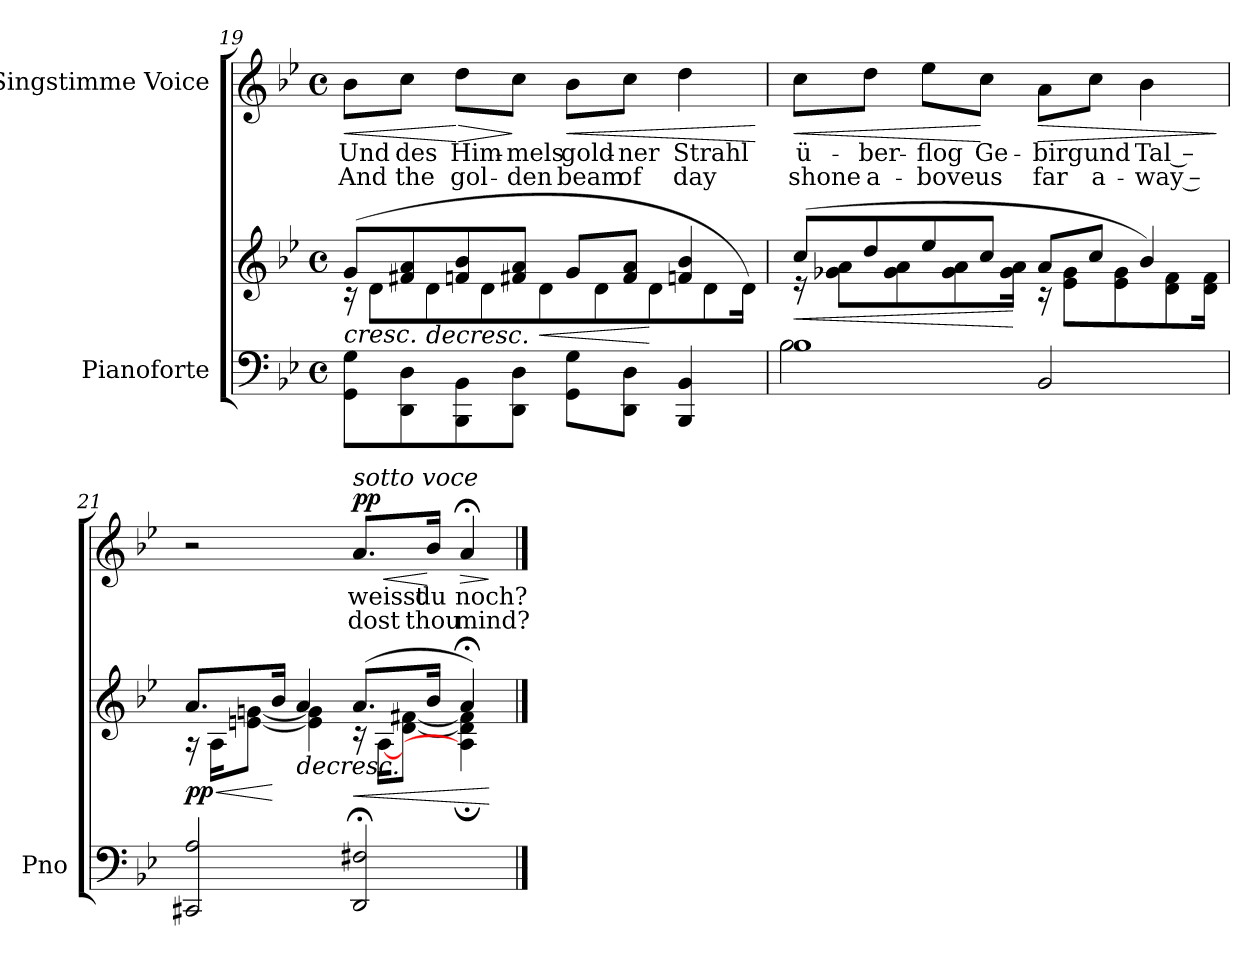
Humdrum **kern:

**kern	**kern	**dynam	**kern	**text	**text	**dynam
*part2	*part2	*part2	*part1	*part1	*part1	*part1
*staff3	*staff2	*staff2/3	*staff1	*staff1	*staff1	*staff1
*I"Pianoforte	*	*	*I"Singstimme Voice	*	*	*
*I'Pno	*	*	*	*	*	*
!!LO:LB:g=z
*clefF4	*clefG2	*	*clefG2	*	*	*
*k[b-e-]	*k[b-e-]	*	*k[b-e-]	*	*	*
*M4/4	*M4/4	*	*M4/4	*	*	*
*met(c)	*met(c)	*	*met(c)	*	*	*
*MM100	*MM100	*	*MM100	*	*	*
=19	=19	=19	=19	=19	=19	=19
!	!	!LO:HP:b	!	!LO:LY:b	!LO:LY:b	!LO:HP:b
*	*^	*	*	*	*	*
8GG\ 8G\L	(>8g/L	16r	<	8b-\L	Und	And	<
.	.	8d\L	.	.	.	.	.
!	!	!	!	!	!LO:LY:b	!LO:LY:b	!
8DD\ 8D\	8f#X/ 8a/	.	.	8cc\J	des	the	.
!	!	!	!LO:HP:b	!	!	!	!
.	.	8d\	>	.	.	.	.
!	!	!	!	!	!LO:LY:b	!LO:LY:b	!LO:HP:n=1:b
8BBB-\ 8BB-\	8fn/ 8b-/	.	.	8dd\L	Him-	gol-	[ >
.	.	8d\	.	.	.	.	.
!	!	!	!	!	!LO:LY:b	!LO:LY:b	!
8DD\ 8D\J	8f#X/ 8a/J	.	.	8cc\J	-mels	-den	]
!	!	!	!LO:HP:b	!	!	!	!
.	.	8d\	<	.	.	.	.
!	!	!	!	!	!LO:LY:b	!LO:LY:b	!LO:HP:b
8GG\ 8G\L	8g/L	.	.	8b-\L	gold-	beam	<
.	.	8d\	.	.	.	.	.
!	!	!	!	!	!LO:LY:b	!LO:LY:b	!
8DD\ 8D\J	8f#/ 8a/J	.	.	8cc\J	-ner	of	.
.	.	8d\	[	.	.	.	.
!	!	!	!	!	!LO:LY:b	!LO:LY:b	!
4BBB-/ 4BB-/	4fn/ 4b-/	.	.	4dd\	Strahl	day	.
.	.	8d\	.	.	.	.	.
.	.	16d\Jk)	.	.	.	.	.
*	*v	*v	*	*	*	*	*
.	.	.	.	.	.	[
=20	=20	=20	=20	=20	=20	=20
*	*	*	*MM95	*	*	*
*^	*	*	*	*	*	*
!	!	!	!LO:HP:b	!	!LO:LY:b	!LO:LY:b	!LO:HP:b
*	*	*^	*	*	*	*	*
1B-	2B-\	(>8cc/L	16r	<	8cc\L	ü-	shone	<
.	.	.	8g-X\ 8a\L	.	.	.	.	.
!	!	!	!	!	!	!LO:LY:b	!LO:LY:b	!
.	.	8dd/	.	.	8dd\J	-ber-	a-	.
.	.	.	8g-\ 8a\	.	.	.	.	.
!	!	!	!	!	!	!LO:LY:b	!LO:LY:b	!
.	.	8ee-/	.	.	8ee-\L	-flog	-bove	.
.	.	.	8g-\ 8a\	.	.	.	.	.
!	!	!	!	!	!	!LO:LY:b	!LO:LY:b	!
.	.	8cc/J	.	.	8cc\J	Ge-	us	[
.	.	.	16g-\ 16a\Jk	[	.	.	.	.
*	*	*	*	*	*MM90	*	*	*
!	!	!	!	!	!	!LO:LY:b	!LO:LY:b	!LO:HP:b
.	2BB-/	8a/L	16r	.	8a\L	-birg	far	>
.	.	.	8e-\ 8g-\L	.	.	.	.	.
!	!	!	!	!	!	!LO:LY:b	!LO:LY:b	!
.	.	8cc/J	.	.	8cc\J	und	a-	.
.	.	.	8e-\ 8g-\	.	.	.	.	.
!	!	!	!	!	!	!LO:LY:b	!LO:LY:b	!
.	.	4b-/)	.	.	4b-\	Tal –	-way –	.
.	.	.	8d\ 8f\	.	.	.	.	.
.	.	.	16d\ 16f\Jk	.	.	.	.	.
*v	*v	*	*	*	*	*	*	*
*	*v	*v	*	*	*	*	*
.	.	]	.	.	.	]
=21	=21	=21	=21	=21	=21	=21
*	*	*	*MM80	*	*	*
!	!	!LO:HP:b	!	!	!	!
*	*^	*	*	*	*	*
!	!	!	!LO:DY:n=1:b	!	!	!	!
2CC#X/ 2A/	8.a/L	16r	< pp	2r	.	.	.
.	.	16A\KL	.	.	.	.	.
.	.	[8en\ [8gn\J	.	.	.	.	.
.	16b-/Jk	.	[	.	.	.	.
!	!	!	!LO:HP:b	!	!	!	!
.	4a/	4e\] 4g\]	>	.	.	.	.
*	*	*	*	*MM70	*	*	*
!	!	!	!	!LO:TX:a:i:t=sotto voce	!	!	!
!	!	!	!LO:HP:n=1:b	!	!LO:LY:b	!LO:LY:b	!LO:HP:b
!	!	!	!	!	!	!	!LO:DY:n=1:a
2DD/; 2F#X/;	(>8.a/L	16r	[ <	8.a/L	weisst	dost	< pp
.	.	[16A\KL	.	.	.	.	.
.	.	[8d\ [8f#X\J	.	.	.	.	.
!	!	!	!	!	!LO:LY:b	!LO:LY:b	!
.	16b-/Jk	.	]	16b-/Jk	du	thou	[
!	!	!	!	!	!LO:LY:b	!LO:LY:b	!LO:HP:b
.	4a;</)	4A\]; 4d\]; 4f#\];	.	4a;</	noch?	mind?	>
*	*v	*v	*	*	*	*	*
.	.	[	.	.	.	]
==	==	==	==	==	==	==
*-	*-	*-	*-	*-	*-	*-
